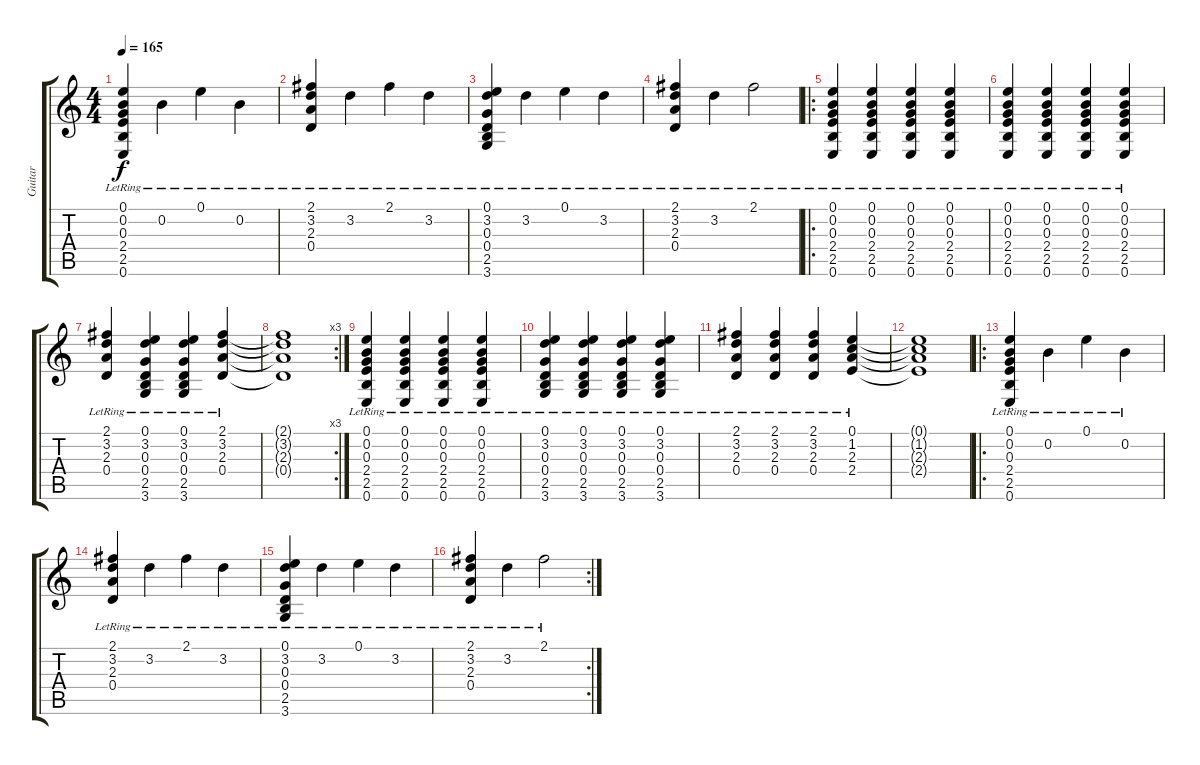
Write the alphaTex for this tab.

\track ("Guitar" "Guitar") {instrument acousticguitarsteel}
\staff {score tabs}
\tuning (E4 B3 G3 D3 A2 E2) {hide}
\ts (4 4)
\tempo 165
\clef g2
\ks c
(0.1{lr} 0.2{lr} 0.3{lr} 2.4{lr} 2.5{lr} 0.6{lr}).4{dy f} 0.2{lr}.4 0.1{lr}.4 0.2{lr}.4 |
(2.1{lr} 3.2{lr} 2.3{lr} 0.4{lr}).4 3.2{lr}.4 2.1{lr}.4 3.2{lr}.4 |
(0.1{lr} 3.2{lr} 0.3{lr} 0.4{lr} 2.5{lr} 3.6{lr}).4 3.2{lr}.4 0.1{lr}.4 3.2{lr}.4 |
(2.1{lr} 3.2{lr} 2.3{lr} 0.4{lr}).4 3.2{lr}.4 2.1{lr}.2 |
\ro
(0.1{lr} 0.2{lr} 0.3{lr} 2.4{lr} 2.5{lr} 0.6{lr}).4 (0.1{lr} 0.2{lr} 0.3{lr} 2.4{lr} 2.5{lr} 0.6{lr}).4 (0.1{lr} 0.2{lr} 0.3{lr} 2.4{lr} 2.5{lr} 0.6{lr}).4 (0.1{lr} 0.2{lr} 0.3{lr} 2.4{lr} 2.5{lr} 0.6{lr}).4 |
(0.1{lr} 0.2{lr} 0.3{lr} 2.4{lr} 2.5{lr} 0.6{lr}).4 (0.1{lr} 0.2{lr} 0.3{lr} 2.4{lr} 2.5{lr} 0.6{lr}).4 (0.1{lr} 0.2{lr} 0.3{lr} 2.4{lr} 2.5{lr} 0.6{lr}).4 (0.1{lr} 0.2{lr} 0.3{lr} 2.4{lr} 2.5{lr} 0.6{lr}).4 |
(2.1{lr} 3.2{lr} 2.3{lr} 0.4{lr}).4 (0.1{lr} 3.2{lr} 0.3{lr} 0.4{lr} 2.5{lr} 3.6{lr}).4 (0.1{lr} 3.2{lr} 0.3{lr} 0.4{lr} 2.5{lr} 3.6{lr}).4 (2.1{lr} 3.2{lr} 2.3{lr} 0.4{lr}).4 |
\rc 3
(2.1{t} 3.2{t} 2.3{t} 0.4{t}).1 |
(0.1{lr} 0.2{lr} 0.3{lr} 2.4{lr} 2.5{lr} 0.6{lr}).4 (0.1{lr} 0.2{lr} 0.3{lr} 2.4{lr} 2.5{lr} 0.6{lr}).4 (0.1{lr} 0.2{lr} 0.3{lr} 2.4{lr} 2.5{lr} 0.6{lr}).4 (0.1{lr} 0.2{lr} 0.3{lr} 2.4{lr} 2.5{lr} 0.6{lr}).4 |
(0.1{lr} 3.2{lr} 0.3{lr} 0.4{lr} 2.5{lr} 3.6{lr}).4 (0.1{lr} 3.2{lr} 0.3{lr} 0.4{lr} 2.5{lr} 3.6{lr}).4 (0.1{lr} 3.2{lr} 0.3{lr} 0.4{lr} 2.5{lr} 3.6{lr}).4 (0.1{lr} 3.2{lr} 0.3{lr} 0.4{lr} 2.5{lr} 3.6{lr}).4 |
(2.1{lr} 3.2{lr} 2.3{lr} 0.4{lr}).4 (2.1{lr} 3.2{lr} 2.3{lr} 0.4{lr}).4 (2.1{lr} 3.2{lr} 2.3{lr} 0.4{lr}).4 (0.1{lr} 1.2{lr} 2.3{lr} 2.4{lr}).4 |
(0.1{t} 1.2{t} 2.3{t} 2.4{t}).1 |
\ro
(0.1{lr} 0.2{lr} 0.3{lr} 2.4{lr} 2.5{lr} 0.6{lr}).4 0.2{lr}.4 0.1{lr}.4 0.2{lr}.4 |
(2.1{lr} 3.2{lr} 2.3{lr} 0.4{lr}).4 3.2{lr}.4 2.1{lr}.4 3.2{lr}.4 |
(0.1{lr} 3.2{lr} 0.3{lr} 0.4{lr} 2.5{lr} 3.6{lr}).4 3.2{lr}.4 0.1{lr}.4 3.2{lr}.4 |
\rc 2
(2.1{lr} 3.2{lr} 2.3{lr} 0.4{lr}).4 3.2{lr}.4 2.1{lr}.2
